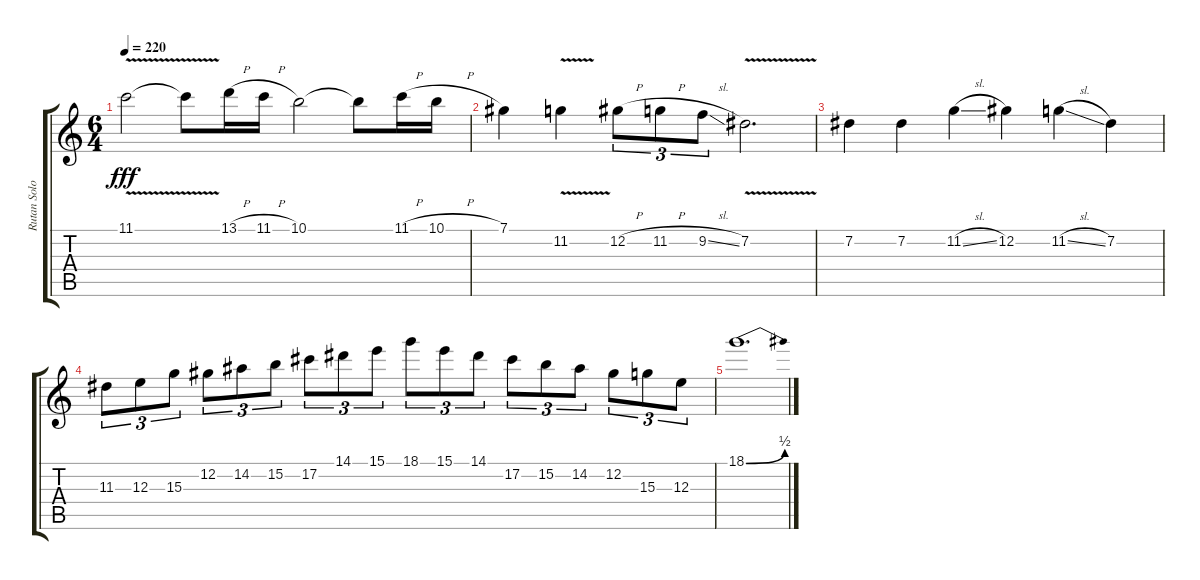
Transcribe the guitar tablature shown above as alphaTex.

\track ("Rutan Solo" "Rutan Solo") {instrument distortionguitar}
\staff {score tabs}
\tuning (Db4 Ab3 E3 B2 Gb2 Db2) {hide}
\ts (6 4)
\tempo 220
\clef g2
\ks c
11.1{v}.2{dy fff} 11.1{t}.8 13.1{h}.16 11.1{h}.16 10.1.2 10.1{t}.8 11.1{h}.16 10.1{h}.16 |
7.1.4 11.2{v}.4 12.2{h}.8{tu (3 2)} 11.2{h}.8{tu (3 2)} 9.2{sl}.8{tu (3 2)} 7.2{v}.2{d} |
7.2.4 7.2.4 11.2{sl}.4 12.2.4 11.2{sl}.4 7.2.4 |
11.3.8{tu (3 2)} 12.3.8{tu (3 2)} 15.3.8{tu (3 2)} 12.2.8{tu (3 2)} 14.2.8{tu (3 2)} 15.2.8{tu (3 2)} 17.2.8{tu (3 2)} 14.1.8{tu (3 2)} 15.1.8{tu (3 2)} 18.1.8{tu (3 2)} 15.1.8{tu (3 2)} 14.1.8{tu (3 2)} 17.2.8{tu (3 2)} 15.2.8{tu (3 2)} 14.2.8{tu (3 2)} 12.2.8{tu (3 2)} 15.3.8{tu (3 2)} 12.3.8{tu (3 2)} |
18.1{be (bend 0 0 60 2)}.1{d volume 16}
